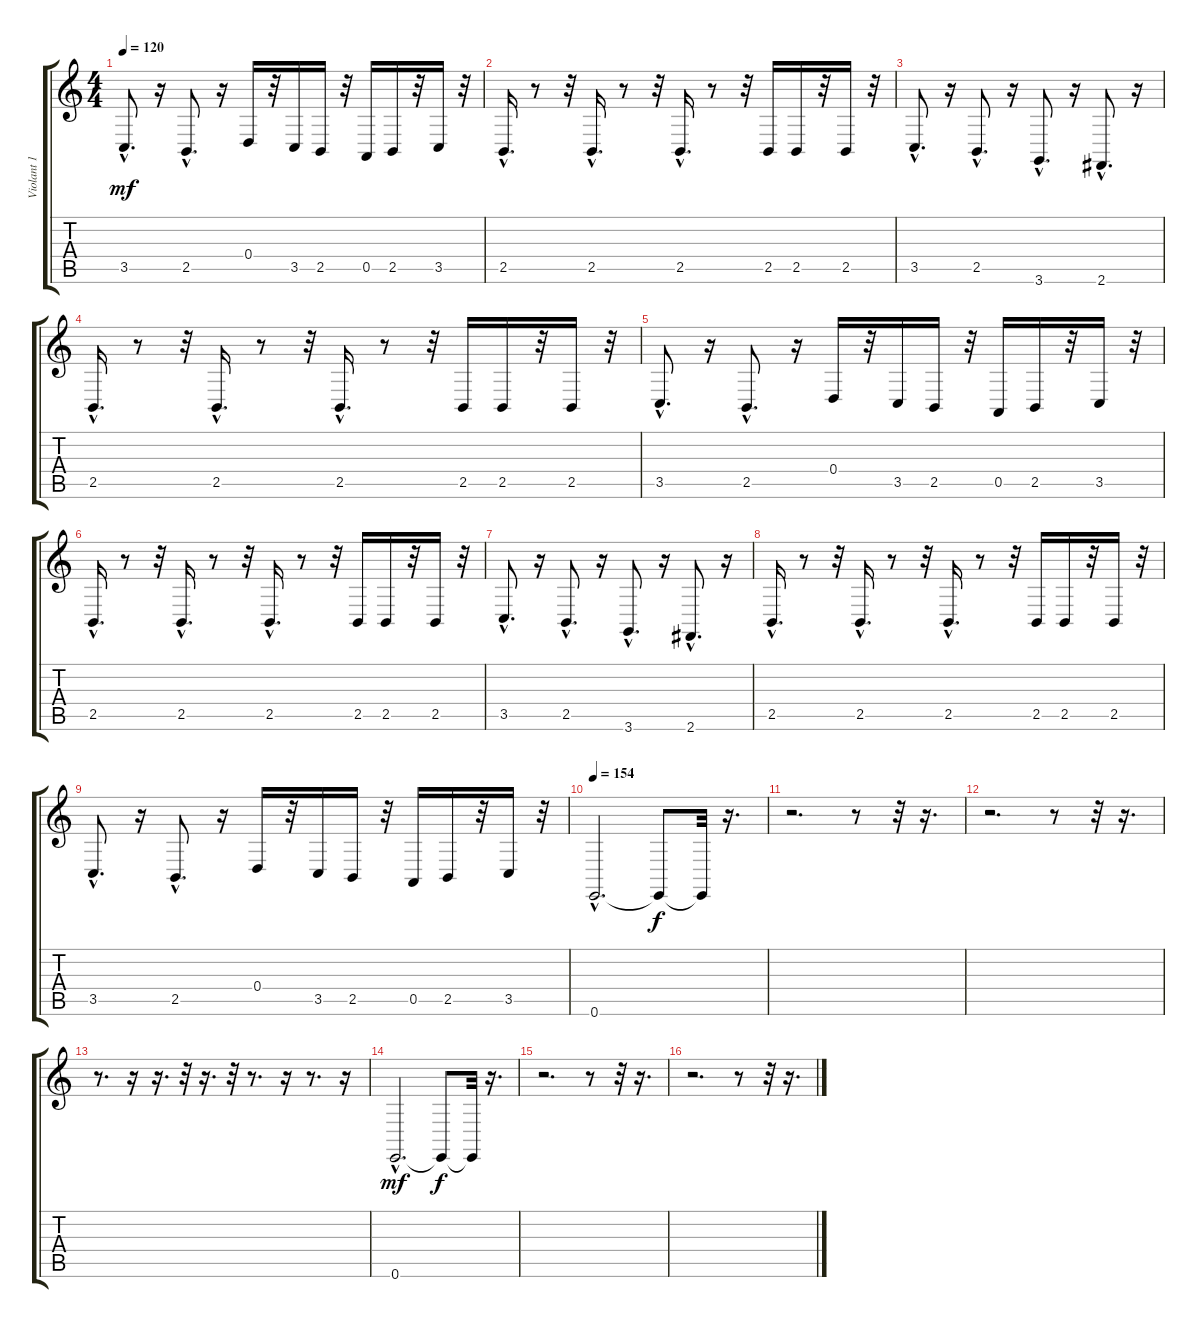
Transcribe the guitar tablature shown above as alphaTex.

\track ("Violant 1" "Violant 1") {instrument cello}
\staff {score tabs}
\tuning (E4 B3 G3 D3 A2 E2) {hide}
\ts (4 4)
\tempo 120
\clef g2
\ks c
3.5{hac}.8{d dy mf} r.16 2.5{hac}.8{d} r.16 0.4.16 r.32 3.5.16 2.5.16 r.32 0.5.16 2.5.16 r.32 3.5.16 r.32 |
2.5{hac}.16{d} r.8 r.32 2.5{hac}.16{d} r.8 r.32 2.5{hac}.16{d} r.8 r.32 2.5.16 2.5.16 r.32 2.5.16 r.32 |
3.5{hac}.8{d} r.16 2.5{hac}.8{d} r.16 3.6{hac}.8{d} r.16 2.6{hac}.8{d} r.16 |
2.5{hac}.16{d} r.8 r.32 2.5{hac}.16{d} r.8 r.32 2.5{hac}.16{d} r.8 r.32 2.5.16 2.5.16 r.32 2.5.16 r.32 |
3.5{hac}.8{d} r.16 2.5{hac}.8{d} r.16 0.4.16 r.32 3.5.16 2.5.16 r.32 0.5.16 2.5.16 r.32 3.5.16 r.32 |
2.5{hac}.16{d} r.8 r.32 2.5{hac}.16{d} r.8 r.32 2.5{hac}.16{d} r.8 r.32 2.5.16 2.5.16 r.32 2.5.16 r.32 |
3.5{hac}.8{d} r.16 2.5{hac}.8{d} r.16 3.6{hac}.8{d} r.16 2.6{hac}.8{d} r.16 |
2.5{hac}.16{d} r.8 r.32 2.5{hac}.16{d} r.8 r.32 2.5{hac}.16{d} r.8 r.32 2.5.16 2.5.16 r.32 2.5.16 r.32 |
3.5{hac}.8{d} r.16 2.5{hac}.8{d} r.16 0.4.16 r.32 3.5.16 2.5.16 r.32 0.5.16 2.5.16 r.32 3.5.16 r.32 |
\tempo 154
0.6{hac}.2{d} 0.6{t}.8{dy f} 0.6{t}.32 r.16{d} |
r.2{d} r.8 r.32 r.16{d} |
r.2{d} r.8 r.32 r.16{d} |
r.8{d} r.16 r.16{d} r.32 r.16{d} r.32 r.8{d} r.16 r.8{d} r.16 |
0.6{hac}.2{d dy mf} 0.6{t}.8{dy f} 0.6{t}.32 r.16{d} |
r.2{d} r.8 r.32 r.16{d} |
r.2{d} r.8 r.32 r.16{d}
